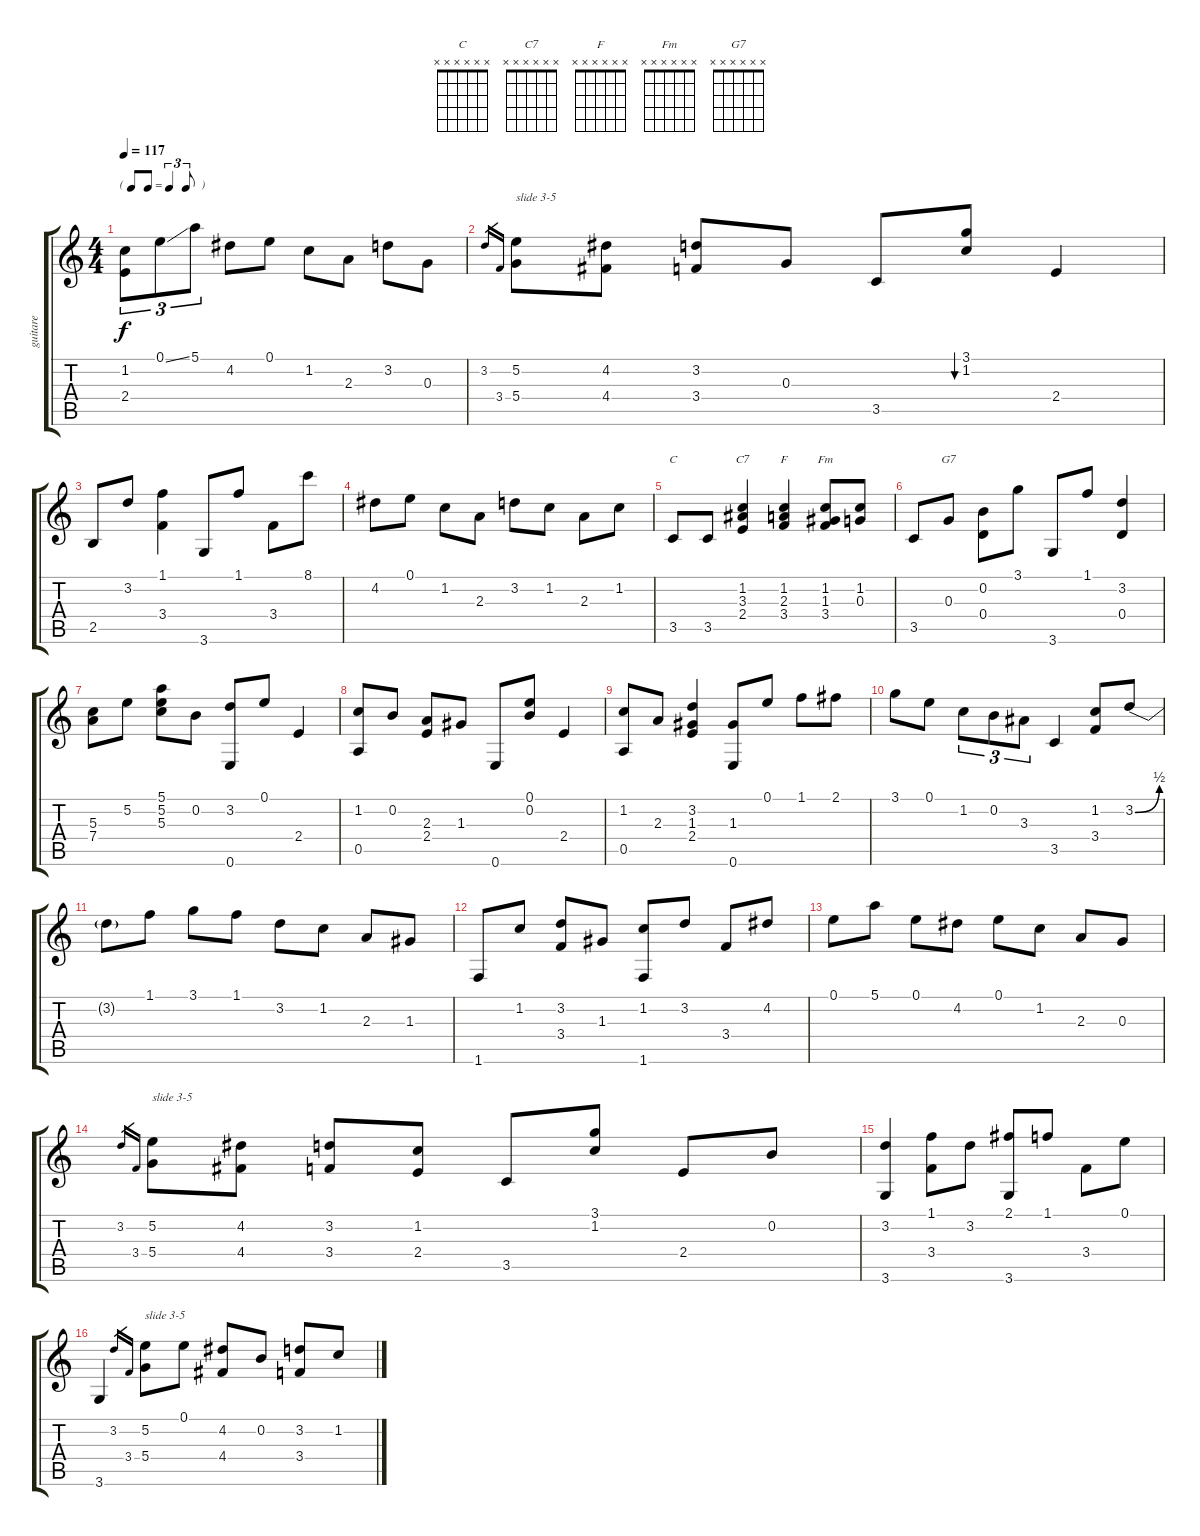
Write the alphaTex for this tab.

\track ("guitare" "guitare") {instrument acousticguitarsteel}
\staff {score tabs}
\tuning (E4 B3 G3 D3 A2 E2) {hide}
\chord ("C" x x x x x x)
\chord ("C7" x x x x x x)
\chord ("F" x x x x x x)
\chord ("Fm" x x x x x x)
\chord ("G7" x x x x x x)
\ts (4 4)
\tf triplet8th
\tempo 117
\clef g2
\ks c
(1.2 2.4).8{tu (3 2) dy f} 0.1{ss}.8{tu (3 2)} 5.1.8{tu (3 2)} 4.2.8 0.1.8 1.2.8 2.3.8 3.2.8 0.3.8 |
3.2.16{gr} 3.4.16{gr} (5.2 5.4).8{txt "slide 3-5"} (4.2 4.4).8 (3.2 3.4).8 0.3.8 3.5.8 (3.1 1.2).8{bu 60} 2.4.4 |
2.5.8 3.2.8 (1.1 3.4).4 3.6.8 1.1.8 3.4.8 8.1.8 |
4.2.8 0.1.8 1.2.8 2.3.8 3.2.8 1.2.8 2.3.8 1.2.8 |
3.5.8{ch "C"} 3.5.8 (1.2 3.3 2.4).4{ch "C7"} (1.2 2.3 3.4).4{ch "F"} (1.2 1.3 3.4).8{ch "Fm"} (1.2 0.3).8 |
3.5.8 0.3.8{ch "G7"} (0.2 0.4).8 3.1.8 3.6.8 1.1.8 (3.2 0.4).4 |
(5.3 7.4).8 5.2.8 (5.1 5.2 5.3).8 0.2.8 (3.2 0.6).8 0.1.8 2.4.4 |
(1.2 0.5).8 0.2.8 (2.3 2.4).8 1.3.8 0.6.8 (0.1 0.2).8 2.4.4 |
(1.2 0.5).8 2.3.8 (3.2 1.3 2.4).4 (1.3 0.6).8 0.1.8 1.1.8 2.1.8 |
3.1.8 0.1.8 1.2.8{tu (3 2)} 0.2.8{tu (3 2)} 3.3.8{tu (3 2)} 3.5.4 (1.2 3.4).8 3.2{be (bend 0 0 60 2)}.8 |
3.2{t}.8 1.1.8 3.1.8 1.1.8 3.2.8 1.2.8 2.3.8 1.3.8 |
1.6.8 1.2.8 (3.2 3.4).8 1.3.8 (1.2 1.6).8 3.2.8 3.4.8 4.2.8 |
0.1.8 5.1.8 0.1.8 4.2.8 0.1.8 1.2.8 2.3.8 0.3.8 |
3.2.16{gr} 3.4.16{gr} (5.2 5.4).8{txt "slide 3-5"} (4.2 4.4).8 (3.2 3.4).8 (1.2 2.4).8 3.5.8 (3.1 1.2).8 2.4.8 0.2.8 |
(3.2 3.6).4 (1.1 3.4).8 3.2.8 (2.1 3.6).8 1.1.8 3.4.8 0.1.8 |
3.6.4 3.2.16{gr} 3.4.16{gr} (5.2 5.4).8{txt "slide 3-5"} 0.1.8 (4.2 4.4).8 0.2.8 (3.2 3.4).8 1.2.8
